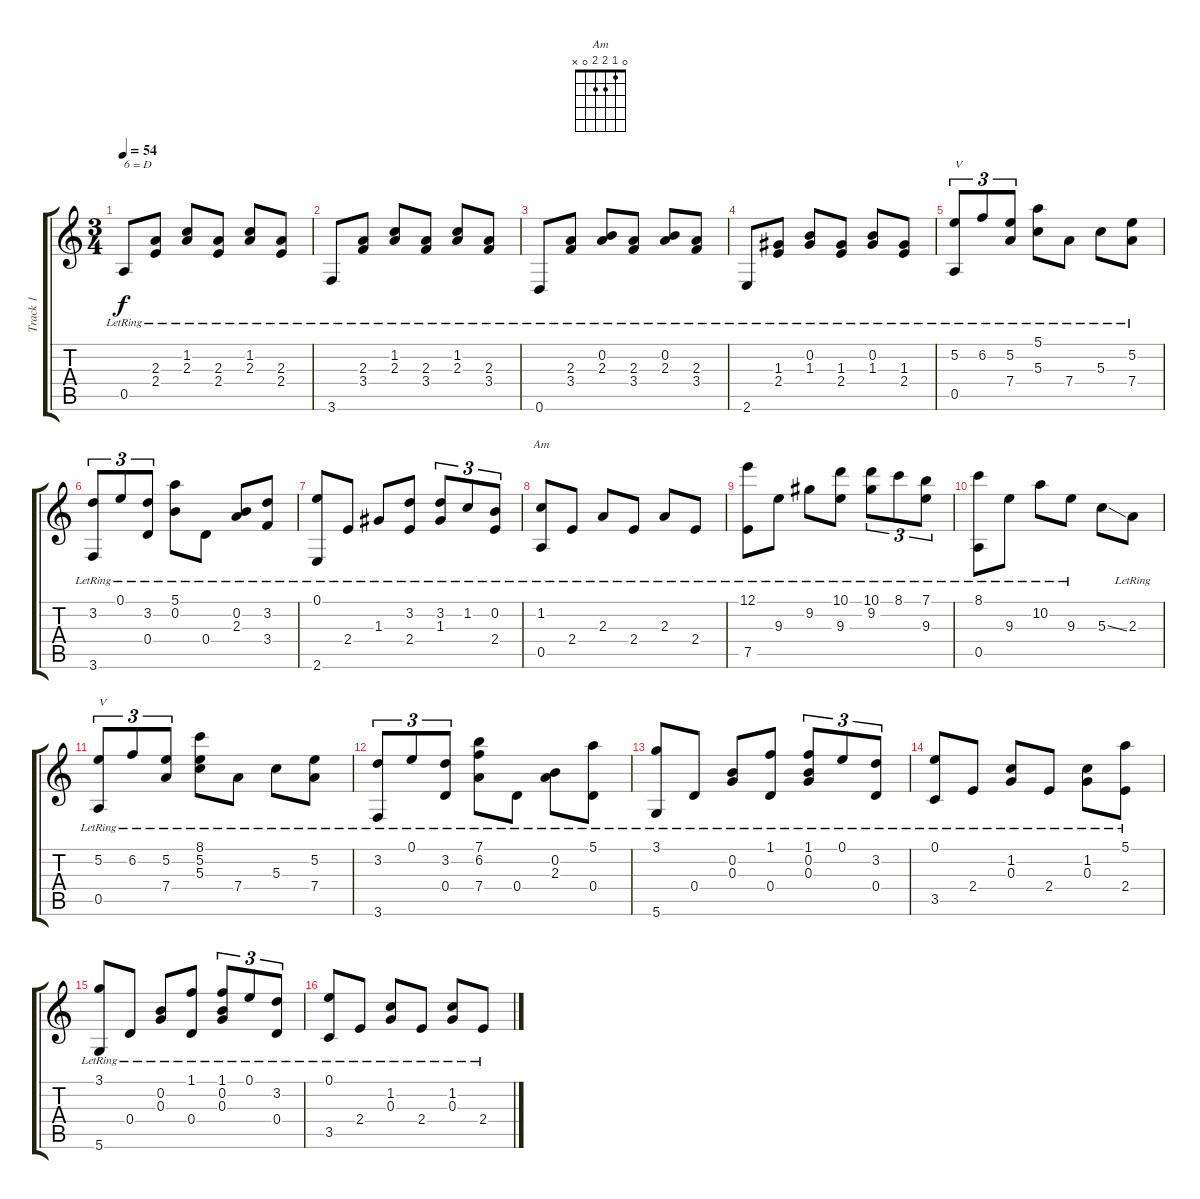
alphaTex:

\track ("Track 1" "Track 1") {instrument acousticguitarnylon}
\staff {score tabs}
\tuning (E4 B3 G3 D3 A2 D2) {hide}
\chord ("Am" 0 1 2 2 0 x)
\ts (3 4)
\tempo 54
\clef g2
\ks c
0.5{lr}.8{txt "6 = D" dy f volume 3 instrument acousticguitarnylon} (2.3{lr} 2.4{lr}).8{volume 13} (1.2{lr} 2.3{lr}).8 (2.3{lr} 2.4{lr}).8 (1.2{lr} 2.3{lr}).8 (2.3{lr} 2.4{lr}).8 |
3.6{lr}.8 (2.3{lr} 3.4{lr}).8 (1.2{lr} 2.3{lr}).8 (2.3{lr} 3.4{lr}).8 (1.2{lr} 2.3{lr}).8 (2.3{lr} 3.4{lr}).8 |
0.6{lr}.8 (2.3{lr} 3.4{lr}).8{volume 5} (0.2{lr} 2.3{lr}).8 (2.3{lr} 3.4{lr}).8 (0.2{lr} 2.3{lr}).8 (2.3{lr} 3.4{lr}).8 |
2.6{lr}.8 (1.3{lr} 2.4{lr}).8 (0.2{lr} 1.3{lr}).8 (1.3{lr} 2.4{lr}).8 (0.2{lr} 1.3{lr}).8 (1.3{lr} 2.4{lr}).8 |
(5.2{lr} 0.5{lr}).8{tu (3 2) txt "V" volume 13} 6.2{lr}.8{tu (3 2)} (5.2{lr} 7.4{lr}).8{tu (3 2)} (5.1{lr} 5.3{lr}).8 7.4{lr}.8 5.3{lr}.8 (5.2{lr} 7.4{lr}).8 |
(3.2{lr} 3.6{lr}).8{tu (3 2)} 0.1{lr}.8{tu (3 2)} (3.2{lr} 0.4{lr}).8{tu (3 2)} (5.1{lr} 0.2{lr}).8 0.4{lr}.8 (0.2{lr} 2.3{lr}).8 (3.2{lr} 3.4{lr}).8 |
(0.1{lr} 2.6{lr}).8 2.4{lr}.8 1.3{lr}.8 (3.2{lr} 2.4{lr}).8 (3.2{lr} 1.3{lr}).8{tu (3 2)} 1.2{lr}.8{tu (3 2)} (0.2{lr} 2.4{lr}).8{tu (3 2)} |
(1.2{lr} 0.5{lr}).8{ch "Am"} 2.4{lr}.8 2.3{lr}.8 2.4{lr}.8 2.3{lr}.8 2.4{lr}.8 |
(12.1{lr} 7.5{lr}).8 9.3{lr}.8 9.2{lr}.8 (10.1{lr} 9.3{lr}).8 (10.1{lr} 9.2{lr}).8{tu (3 2)} 8.1{lr}.8{tu (3 2)} (7.1{lr} 9.3{lr}).8{tu (3 2)} |
(8.1{lr} 0.5{lr}).8 9.3{lr}.8 10.2{lr}.8 9.3{lr}.8 5.3{ss}.8 2.3{lr}.8 |
(5.2{lr} 0.5{lr}).8{tu (3 2) txt "V"} 6.2{lr}.8{tu (3 2)} (5.2{lr} 7.4{lr}).8{tu (3 2)} (8.1{lr} 5.2{lr} 5.3{lr}).8 7.4{lr}.8 5.3{lr}.8 (5.2{lr} 7.4{lr}).8 |
(3.2{lr} 3.6{lr}).8{tu (3 2)} 0.1{lr}.8{tu (3 2)} (3.2{lr} 0.4{lr}).8{tu (3 2)} (7.1{lr} 6.2{lr} 7.4{lr}).8 0.4{lr}.8 (0.2{lr} 2.3{lr}).8 (5.1{lr} 0.4{lr}).8 |
(3.1{lr} 5.6{lr}).8 0.4{lr}.8 (0.2{lr} 0.3{lr}).8 (1.1{lr} 0.4{lr}).8 (1.1{lr} 0.2{lr} 0.3{lr}).8{tu (3 2)} 0.1{lr}.8{tu (3 2)} (3.2{lr} 0.4{lr}).8{tu (3 2)} |
(0.1{lr} 3.5{lr}).8 2.4{lr}.8 (1.2{lr} 0.3{lr}).8 2.4{lr}.8 (1.2{lr} 0.3{lr}).8 (5.1{lr} 2.4{lr}).8 |
(3.1{lr} 5.6{lr}).8 0.4{lr}.8 (0.2{lr} 0.3{lr}).8 (1.1{lr} 0.4{lr}).8 (1.1{lr} 0.2{lr} 0.3{lr}).8{tu (3 2)} 0.1{lr}.8{tu (3 2)} (3.2{lr} 0.4{lr}).8{tu (3 2)} |
(0.1{lr} 3.5{lr}).8 2.4{lr}.8 (1.2{lr} 0.3{lr}).8 2.4{lr}.8 (1.2{lr} 0.3{lr}).8 2.4{lr}.8
